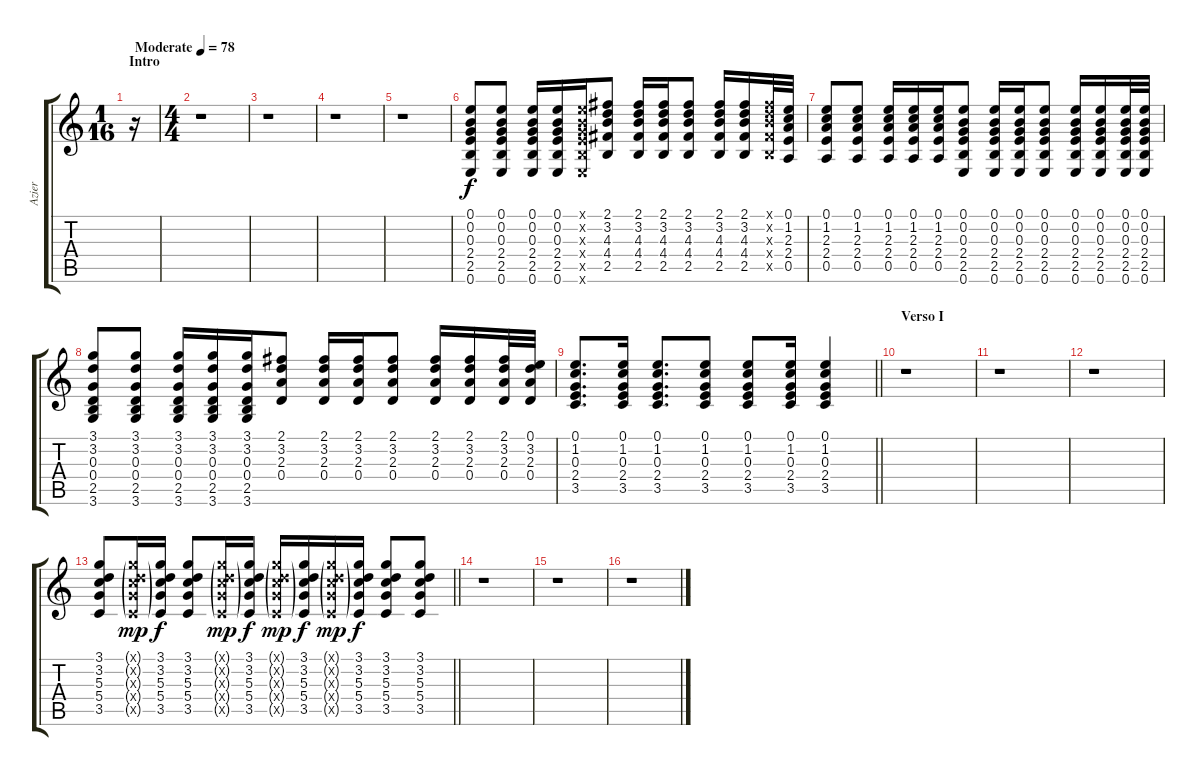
\track ("Azier" "Azier") {instrument acousticguitarsteel}
\staff {score tabs}
\tuning (E4 B3 G3 D3 A2 E2) {hide}
\ts (1 16)
\section ("" "Intro")
\tempo (78 "Moderate")
\clef g2
\ks c
r.16{dy f instrument acousticguitarsteel} |
\ts (4 4)
r.1 |
r.1 |
r.1 |
r.1 |
(0.1 0.2 0.3 2.4 2.5 0.6).8 (0.1 0.2 0.3 2.4 2.5 0.6).8 (0.1 0.2 0.3 2.4 2.5 0.6).16 (0.1 0.2 0.3 2.4 2.5 0.6).16 (0.1{x} 0.2{x} 0.3{x} 2.4{x} 2.5{x} 0.6{x}).16 (2.1 3.2 4.3 4.4 2.5).8 (2.1 3.2 4.3 4.4 2.5).16 (2.1 3.2 4.3 4.4 2.5).16 (2.1 3.2 4.3 4.4 2.5).8 (2.1 3.2 4.3 4.4 2.5).16 (2.1 3.2 4.3 4.4 2.5).16 (2.1{x} 3.2{x} 4.3{x} 4.4{x} 2.5{x}).32 (0.1 1.2 2.3 2.4 0.5).32 |
(0.1 1.2 2.3 2.4 0.5).8 (0.1 1.2 2.3 2.4 0.5).8 (0.1 1.2 2.3 2.4 0.5).16 (0.1 1.2 2.3 2.4 0.5).16 (0.1 1.2 2.3 2.4 0.5).16 (0.1 0.2 0.3 2.4 2.5 0.6).8 (0.1 0.2 0.3 2.4 2.5 0.6).16 (0.1 0.2 0.3 2.4 2.5 0.6).16 (0.1 0.2 0.3 2.4 2.5 0.6).8 (0.1 0.2 0.3 2.4 2.5 0.6).16 (0.1 0.2 0.3 2.4 2.5 0.6).16 (0.1 0.2 0.3 2.4 2.5 0.6).32 (0.1 0.2 0.3 2.4 2.5 0.6).32 |
(3.1 3.2 0.3 0.4 2.5 3.6).8 (3.1 3.2 0.3 0.4 2.5 3.6).8 (3.1 3.2 0.3 0.4 2.5 3.6).16 (3.1 3.2 0.3 0.4 2.5 3.6).16 (3.1 3.2 0.3 0.4 2.5 3.6).16 (2.1 3.2 2.3 0.4).8 (2.1 3.2 2.3 0.4).16 (2.1 3.2 2.3 0.4).16 (2.1 3.2 2.3 0.4).8 (2.1 3.2 2.3 0.4).16 (2.1 3.2 2.3 0.4).16 (2.1 3.2 2.3 0.4).32 (0.1 3.2 2.3 0.4).32 |
\barLineRight lightlight
(0.1 1.2 0.3 2.4 3.5).8{d} (0.1 1.2 0.3 2.4 3.5).16 (0.1 1.2 0.3 2.4 3.5).8{d} (0.1 1.2 0.3 2.4 3.5).8 (0.1 1.2 0.3 2.4 3.5).8 (0.1 1.2 0.3 2.4 3.5).16 (0.1 1.2 0.3 2.4 3.5).4 |
\section ("" "Verso I")
r.1{volume 16 instrument distortionguitar} |
r.1 |
r.1 |
\barLineRight lightlight
(3.1 3.2 5.3 5.4 3.5).8 (3.1{g x} 3.2{g x} 5.3{g x} 5.4{g x} 3.5{g x}).16{dy mp} (3.1 3.2 5.3 5.4 3.5).16{dy f} (3.1 3.2 5.3 5.4 3.5).8 (3.1{g x} 3.2{g x} 5.3{g x} 5.4{g x} 3.5{g x}).16{dy mp} (3.1 3.2 5.3 5.4 3.5).16{dy f} (3.1{g x} 3.2{g x} 5.3{g x} 5.4{g x} 3.5{g x}).16{dy mp} (3.1 3.2 5.3 5.4 3.5).16{dy f} (3.1{g x} 3.2{g x} 5.3{g x} 5.4{g x} 3.5{g x}).16{dy mp} (3.1 3.2 5.3 5.4 3.5).16{dy f} (3.1 3.2 5.3 5.4 3.5).8 (3.1 3.2 5.3 5.4 3.5).8 |
r.1 |
r.1 |
r.1
